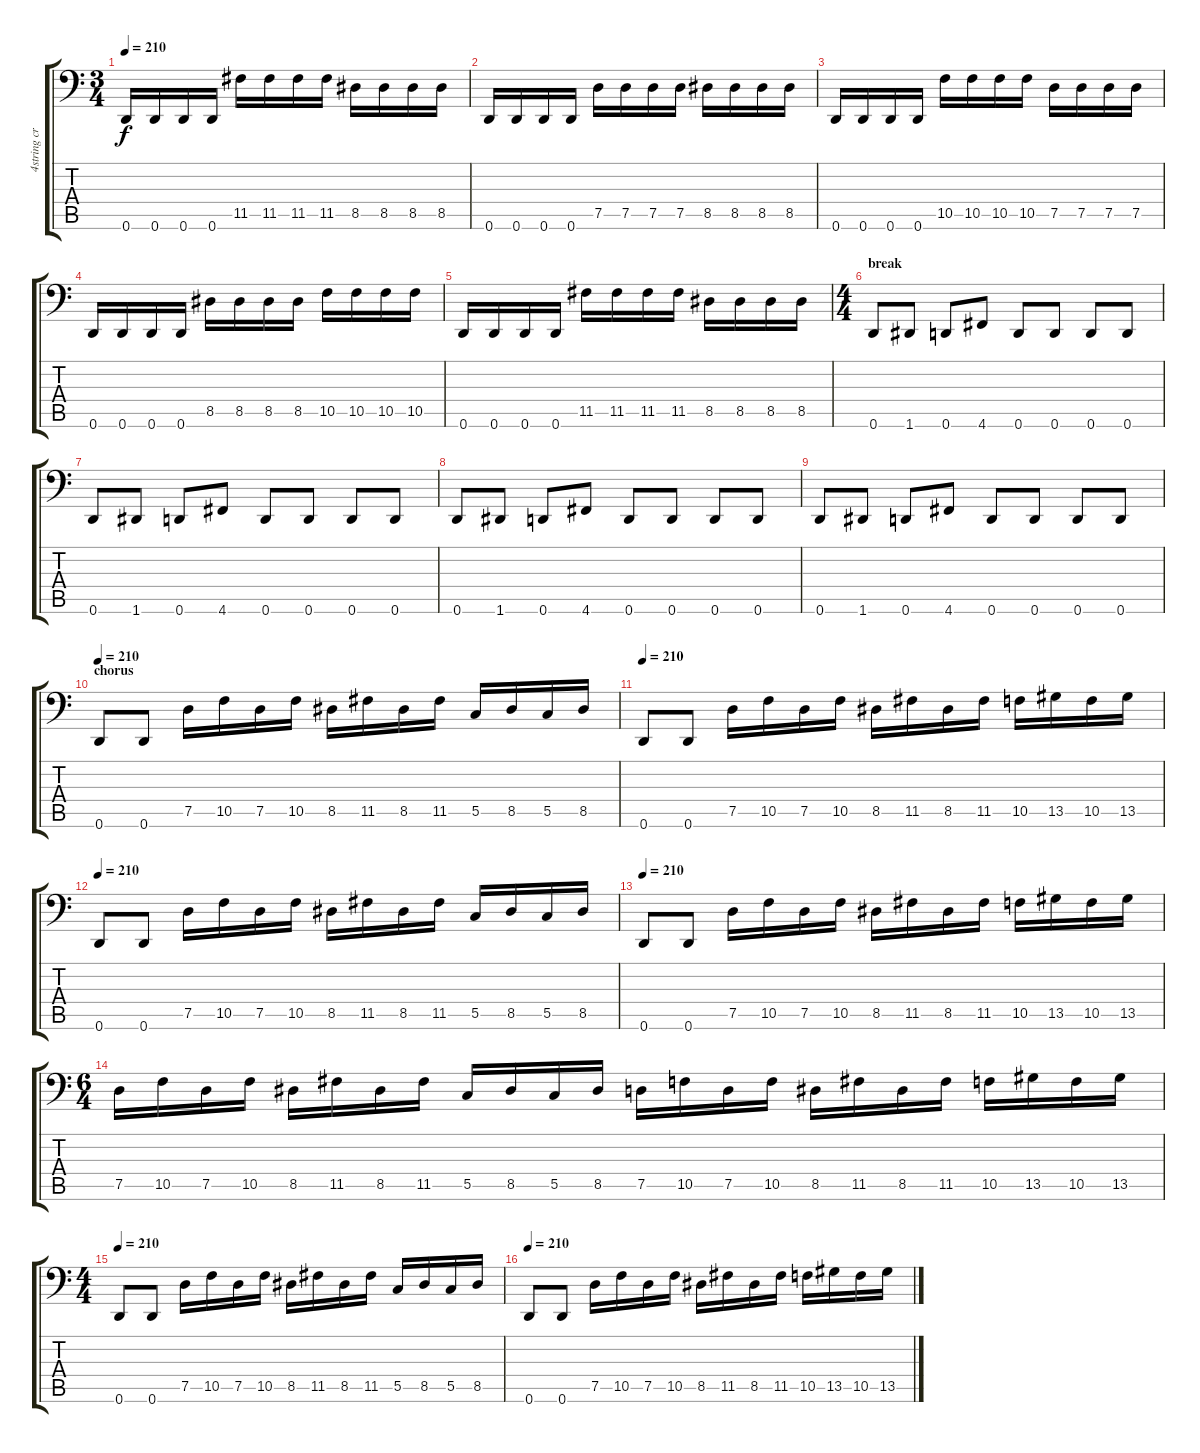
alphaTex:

\track ("4string crushfuck" "4string cr") {instrument electricbassfinger}
\staff {score tabs}
\tuning (D3 A2 F2 C2 G1 D1) {hide}
\ts (3 4)
\tempo 210
\clef f4
\ks c
0.6.16{dy f} 0.6.16 0.6.16 0.6.16 11.5.16 11.5.16 11.5.16 11.5.16 8.5.16 8.5.16 8.5.16 8.5.16 |
0.6.16 0.6.16 0.6.16 0.6.16 7.5.16 7.5.16 7.5.16 7.5.16 8.5.16 8.5.16 8.5.16 8.5.16 |
0.6.16 0.6.16 0.6.16 0.6.16 10.5.16 10.5.16 10.5.16 10.5.16 7.5.16 7.5.16 7.5.16 7.5.16 |
0.6.16 0.6.16 0.6.16 0.6.16 8.5.16 8.5.16 8.5.16 8.5.16 10.5.16 10.5.16 10.5.16 10.5.16 |
0.6.16 0.6.16 0.6.16 0.6.16 11.5.16 11.5.16 11.5.16 11.5.16 8.5.16 8.5.16 8.5.16 8.5.16 |
\ts (4 4)
\section ("" "break")
0.6.8 1.6.8 0.6.8 4.6.8 0.6.8 0.6.8 0.6.8 0.6.8 |
0.6.8 1.6.8 0.6.8 4.6.8 0.6.8 0.6.8 0.6.8 0.6.8 |
0.6.8 1.6.8 0.6.8 4.6.8 0.6.8 0.6.8 0.6.8 0.6.8 |
0.6.8 1.6.8 0.6.8 4.6.8 0.6.8 0.6.8 0.6.8 0.6.8 |
\section ("" "chorus")
\tempo 210
0.6.8 0.6.8 7.5.16 10.5.16 7.5.16 10.5.16 8.5.16 11.5.16 8.5.16 11.5.16 5.5.16 8.5.16 5.5.16 8.5.16 |
\tempo 210
0.6.8 0.6.8 7.5.16 10.5.16 7.5.16 10.5.16 8.5.16 11.5.16 8.5.16 11.5.16 10.5.16 13.5.16 10.5.16 13.5.16 |
\tempo 210
0.6.8 0.6.8 7.5.16 10.5.16 7.5.16 10.5.16 8.5.16 11.5.16 8.5.16 11.5.16 5.5.16 8.5.16 5.5.16 8.5.16 |
\tempo 210
0.6.8 0.6.8 7.5.16 10.5.16 7.5.16 10.5.16 8.5.16 11.5.16 8.5.16 11.5.16 10.5.16 13.5.16 10.5.16 13.5.16 |
\ts (6 4)
7.5.16 10.5.16 7.5.16 10.5.16 8.5.16 11.5.16 8.5.16 11.5.16 5.5.16 8.5.16 5.5.16 8.5.16 7.5.16 10.5.16 7.5.16 10.5.16 8.5.16 11.5.16 8.5.16 11.5.16 10.5.16 13.5.16 10.5.16 13.5.16 |
\ts (4 4)
\tempo 210
0.6.8 0.6.8 7.5.16 10.5.16 7.5.16 10.5.16 8.5.16 11.5.16 8.5.16 11.5.16 5.5.16 8.5.16 5.5.16 8.5.16 |
\tempo 210
0.6.8 0.6.8 7.5.16 10.5.16 7.5.16 10.5.16 8.5.16 11.5.16 8.5.16 11.5.16 10.5.16 13.5.16 10.5.16 13.5.16
